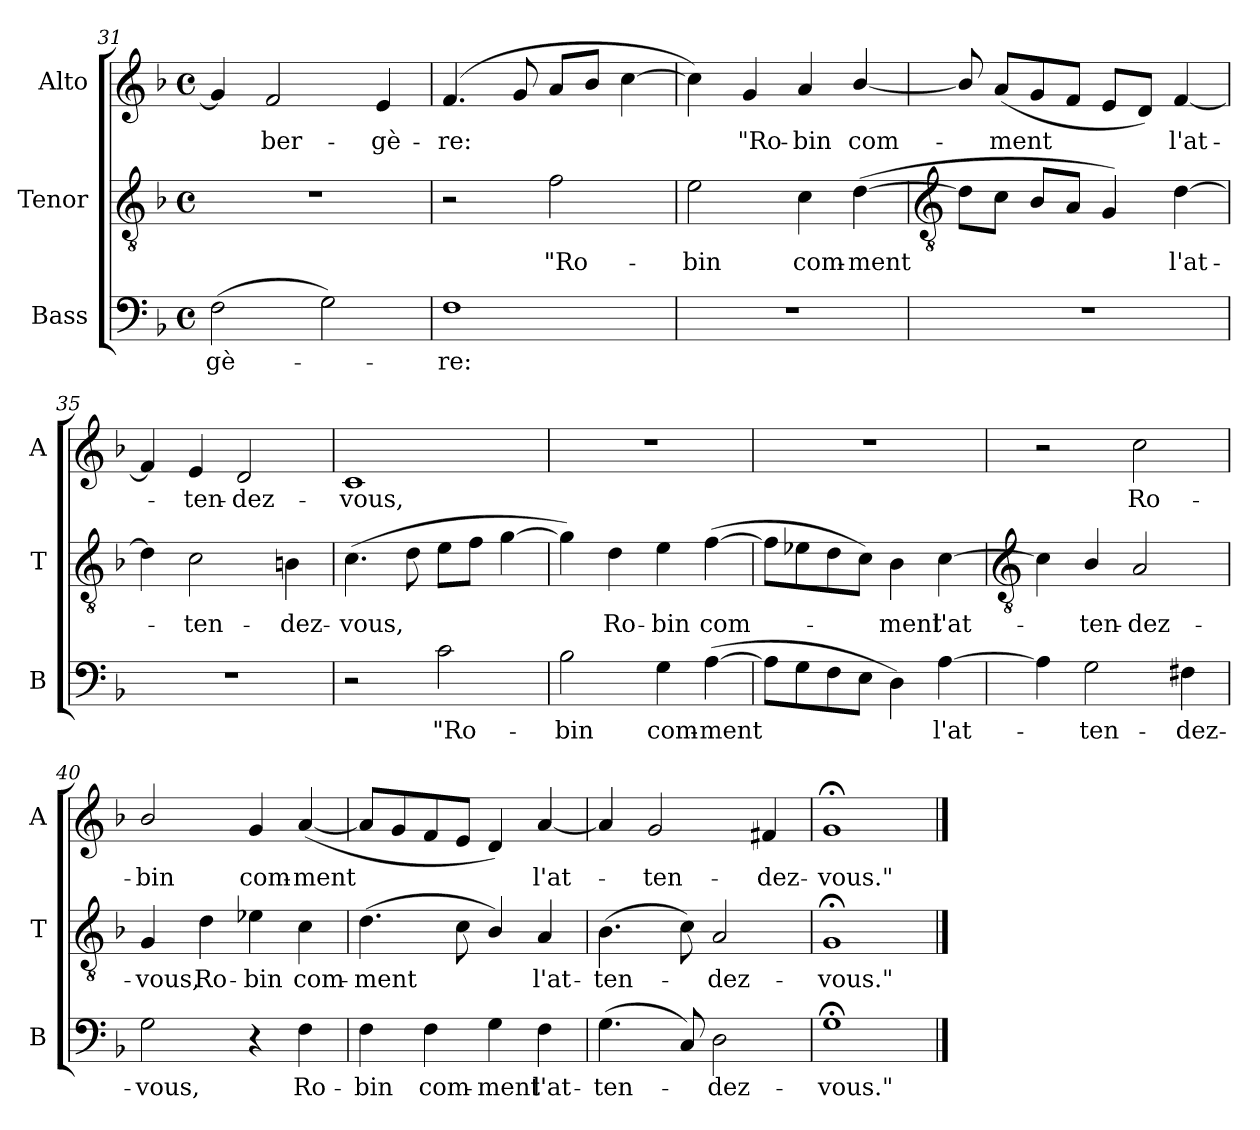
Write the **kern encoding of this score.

**kern	**text	**kern	**text	**kern	**text
*part3	*part3	*part2	*part2	*part1	*part1
*staff3	*staff3	*staff2	*staff2	*staff1	*staff1
*I"Bass	*	*I"Tenor	*	*I"Alto	*
*I'B	*	*I'T	*	*I'A	*
*clefF4	*	*clefGv2	*	*clefG2	*
*k[b-]	*	*k[b-]	*	*k[b-]	*
*F:	*	*F:	*	*F:	*
*M4/4	*	*M4/4	*	*M4/4	*
*met(c)	*	*met(c)	*	*met(c)	*
=31	=31	=31	=31	=31	=31
!	!LO:LY:b	!	!	!	!
(>2F	-gè-	1r	.	4g]	.
!	!	!	!	!	!LO:LY:b
.	.	.	.	2f	ber-
2G)	.	.	.	.	.
!	!	!	!	!	!LO:LY:b
.	.	.	.	4e	-gè-
=32	=32	=32	=32	=32	=32
!	!LO:LY:b	!	!	!	!LO:LY:b
1F	re:	2r	.	(<4.f	-re:
.	.	.	.	8g	.
!	!	!	!LO:LY:b	!	!
.	.	2f	"Ro-	8aL	.
.	.	.	.	8b-J	.
.	.	.	.	[4cc\	.
=33	=33	=33	=33	=33	=33
!	!	!	!LO:LY:b	!	!
1r	.	2e	-bin	4cc])	.
!	!	!	!	!	!LO:LY:b
.	.	.	.	4g	"Ro-
!	!	!	!LO:LY:b	!	!LO:LY:b
.	.	4c	com-	4a	-bin
!	!	!	!LO:LY:b	!	!LO:LY:b
.	.	(<[4d	-ment	[4b-/	com-
!!LO:LB:g=z
=34	=34	=34	=34	=34	=34
*	*	*clefGv2	*	*	*
1r	.	8dL]	.	8b-/]	.
!	!	!	!	!	!LO:LY:b
.	.	8cJ	.	(<8aL	ment
.	.	8B-L	.	8g	.
.	.	8AJ	.	8fJ	.
.	.	4G)	.	8eL	.
.	.	.	.	8dJ)	.
!	!	!	!LO:LY:b	!	!LO:LY:b
.	.	[4d	l'at-	[4f	l'at-
=35	=35	=35	=35	=35	=35
1r	.	4d]	.	4f]	.
!	!	!	!LO:LY:b	!	!LO:LY:b
.	.	2c	ten-	4e	ten-
!	!	!	!	!	!LO:LY:b
.	.	.	.	2d	-dez-
!	!	!	!LO:LY:b	!	!
.	.	4Bn	-dez-	.	.
=36	=36	=36	=36	=36	=36
!	!	!	!LO:LY:b	!	!LO:LY:b
2r	.	(>4.c	-vous,	1c	-vous,
.	.	8d	.	.	.
!	!LO:LY:b	!	!	!	!
2c	"Ro-	8eL	.	.	.
.	.	8fJ	.	.	.
.	.	[4g	.	.	.
=37	=37	=37	=37	=37	=37
!	!LO:LY:b	!	!	!	!
2B-	-bin	4g])	.	1r	.
!	!	!	!LO:LY:b	!	!
.	.	4d	Ro-	.	.
!	!LO:LY:b	!	!LO:LY:b	!	!
4G	com-	4e	-bin	.	.
!	!LO:LY:b	!	!LO:LY:b	!	!
(>[4A	-ment	(>[4f	com-	.	.
=38	=38	=38	=38	=38	=38
8AL]	.	8fL]	.	1r	.
8G	.	8e-X	.	.	.
8F	.	8d	.	.	.
8EJ	.	8cJ)	.	.	.
!	!	!	!LO:LY:b	!	!
4D)	.	4B-	ment	.	.
!	!LO:LY:b	!	!LO:LY:b	!	!
[4A	l'at-	[4c	l'at-	.	.
!!LO:LB:g=z
=39	=39	=39	=39	=39	=39
*	*	*clefGv2	*	*	*
4A]	.	4c]	.	2r	.
!	!LO:LY:b	!	!LO:LY:b	!	!
2G	ten-	4B-/	ten-	.	.
!	!	!	!LO:LY:b	!	!LO:LY:b
.	.	2A	-dez-	2cc	Ro-
!	!LO:LY:b	!	!	!	!
4F#X	-dez-	.	.	.	.
=40	=40	=40	=40	=40	=40
!	!LO:LY:b	!	!LO:LY:b	!	!LO:LY:b
2G	-vous,	4G	-vous,	2b-/	-bin
!	!	!	!LO:LY:b	!	!
.	.	4d	Ro-	.	.
!	!	!	!LO:LY:b	!	!LO:LY:b
4r	.	4e-X	-bin	4g	com-
!	!LO:LY:b	!	!LO:LY:b	!	!LO:LY:b
4F	Ro-	4c	com-	(<[4a	-ment
=41	=41	=41	=41	=41	=41
!	!LO:LY:b	!	!LO:LY:b	!	!
4F	-bin	(>4.d	-ment	8aL]	.
.	.	.	.	8g	.
!	!LO:LY:b	!	!	!	!
4F	com-	.	.	8f	.
.	.	8c	.	8eJ	.
!	!LO:LY:b	!	!	!	!
4G	-ment	4B-/)	.	4d)	.
!	!LO:LY:b	!	!LO:LY:b	!	!LO:LY:b
4F	l'at-	4A	l'at-	[4a	l'at-
=42	=42	=42	=42	=42	=42
!	!LO:LY:b	!	!LO:LY:b	!	!
(<4.G	-ten-	(>4.B-	-ten-	4a]	.
!	!	!	!	!	!LO:LY:b
.	.	.	.	2g	ten-
8C)	.	8c)	.	.	.
!	!LO:LY:b	!	!LO:LY:b	!	!
2D	dez-	2A	-dez-	.	.
!	!	!	!	!	!LO:LY:b
.	.	.	.	4f#X	-dez-
=43	=43	=43	=43	=43	=43
!	!LO:LY:b	!	!LO:LY:b	!	!LO:LY:b
1G;<	-vous."	1G;<	-vous."	1g;<	-vous."
==	==	==	==	==	==
*-	*-	*-	*-	*-	*-
